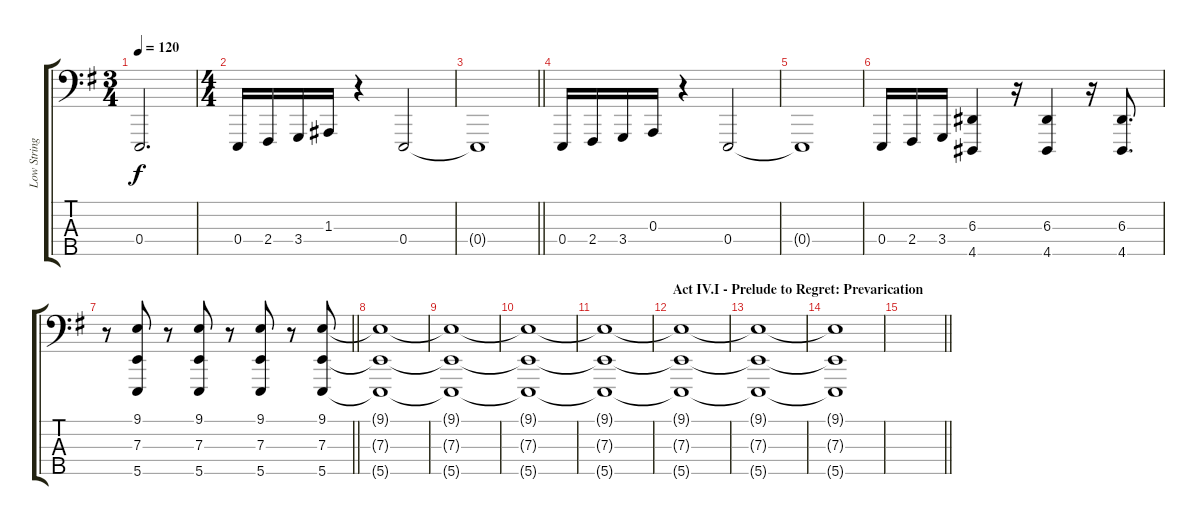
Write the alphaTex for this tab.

\track ("Low Strings Standard" "Low String") {instrument stringensemble1}
\staff {score tabs}
\tuning (G2 D2 A1 E1 B0) {hide}
\ts (3 4)
\tempo 120
\clef f4
\ks eminor
0.4{t}.2{d dy f} |
\ts (4 4)
0.4.16 2.4.16 3.4.16 1.3.16 r.4 0.4.2 |
\barLineRight lightlight
0.4{t}.1 |
0.4.16 2.4.16 3.4.16 0.3.16 r.4 0.4.2 |
0.4{t}.1 |
0.4.16 2.4.16 3.4.16 (6.3 4.5).4 r.16 (6.3 4.5).4 r.16 (6.3 4.5).8{d} |
\barLineRight lightlight
r.8 (9.1 7.3 5.5).8 r.8 (9.1 7.3 5.5).8 r.8 (9.1 7.3 5.5).8 r.8 (9.1 7.3 5.5).8 |
\section ("" "")
(9.1{t} 7.3{t} 5.5{t}).1 |
(9.1{t} 7.3{t} 5.5{t}).1 |
(9.1{t} 7.3{t} 5.5{t}).1{volume 16} |
(9.1{t} 7.3{t} 5.5{t}).1 |
\section ("" "Act IV.I - Prelude to Regret: Prevarication")
(9.1{t} 7.3{t} 5.5{t}).1{volume 0} |
(9.1{t} 7.3{t} 5.5{t}).1 |
(9.1{t} 7.3{t} 5.5{t}).1 |
\barLineRight lightlight
